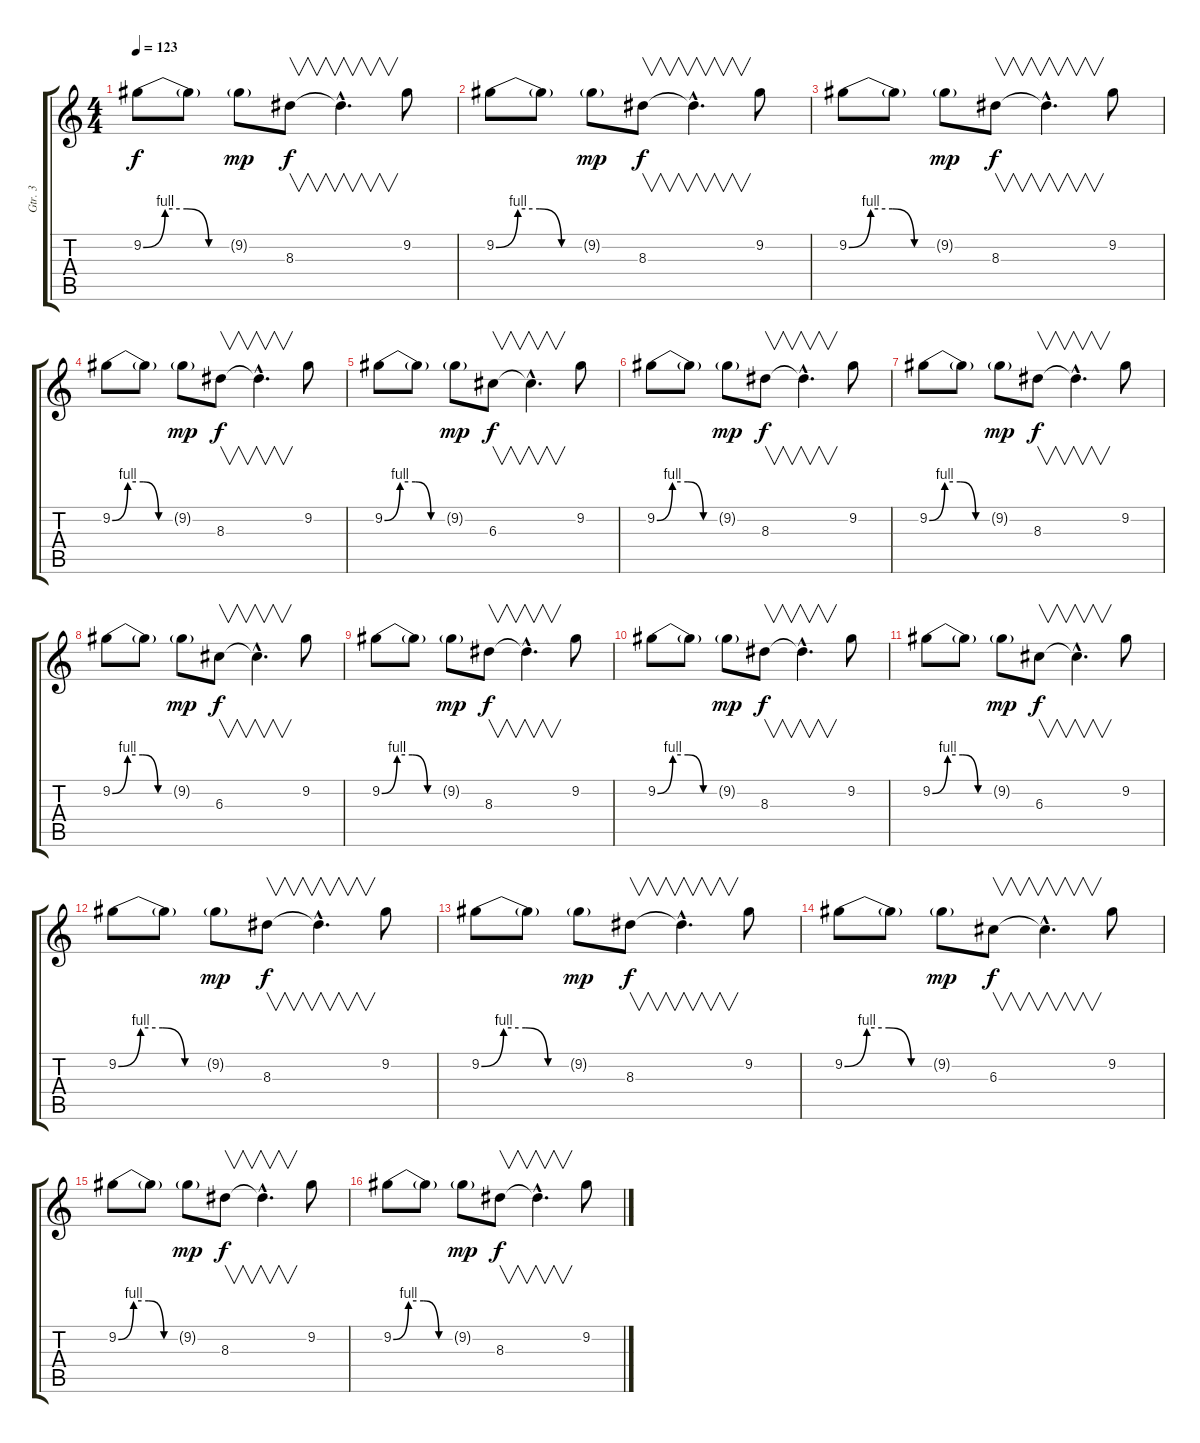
\track ("Gtr. 3" "Gtr. 3") {instrument distortionguitar}
\staff {score tabs}
\tuning (E4 B3 G3 D3 A2 E2) {hide}
\ts (4 4)
\tempo 123
\clef g2
\ks c
9.2{be (custom 0 0 15 4 30 4 45 0 60 0)}.8{dy f} 9.2{t}.8 9.2{g}.8{dy mp} 8.3.8{v dy f} 8.3{hac t}.4{v d} 9.2.8 |
9.2{be (custom 0 0 15 4 30 4 45 0 60 0)}.8 9.2{t}.8 9.2{g}.8{dy mp} 8.3.8{v dy f} 8.3{hac t}.4{v d} 9.2.8 |
9.2{be (custom 0 0 15 4 30 4 45 0 60 0)}.8 9.2{t}.8 9.2{g}.8{dy mp} 8.3.8{v dy f} 8.3{hac t}.4{v d} 9.2.8 |
9.2{be (custom 0 0 15 4 30 4 45 0 60 0)}.8 9.2{t}.8 9.2{g}.8{dy mp} 8.3.8{v dy f} 8.3{hac t}.4{v d} 9.2.8 |
9.2{be (custom 0 0 15 4 30 4 45 0 60 0)}.8 9.2{t}.8 9.2{g}.8{dy mp} 6.3.8{v dy f} 6.3{hac t}.4{v d} 9.2.8 |
9.2{be (custom 0 0 15 4 30 4 45 0 60 0)}.8 9.2{t}.8 9.2{g}.8{dy mp} 8.3.8{v dy f} 8.3{hac t}.4{v d} 9.2.8 |
9.2{be (custom 0 0 15 4 30 4 45 0 60 0)}.8 9.2{t}.8 9.2{g}.8{dy mp} 8.3.8{v dy f} 8.3{hac t}.4{v d} 9.2.8 |
9.2{be (custom 0 0 15 4 30 4 45 0 60 0)}.8 9.2{t}.8 9.2{g}.8{dy mp} 6.3.8{v dy f} 6.3{hac t}.4{v d} 9.2.8 |
9.2{be (custom 0 0 15 4 30 4 45 0 60 0)}.8 9.2{t}.8 9.2{g}.8{dy mp} 8.3.8{v dy f} 8.3{hac t}.4{v d} 9.2.8 |
9.2{be (custom 0 0 15 4 30 4 45 0 60 0)}.8 9.2{t}.8 9.2{g}.8{dy mp} 8.3.8{v dy f} 8.3{hac t}.4{v d} 9.2.8 |
9.2{be (custom 0 0 15 4 30 4 45 0 60 0)}.8 9.2{t}.8 9.2{g}.8{dy mp} 6.3.8{v dy f} 6.3{hac t}.4{v d} 9.2.8 |
9.2{be (custom 0 0 15 4 30 4 45 0 60 0)}.8 9.2{t}.8 9.2{g}.8{dy mp} 8.3.8{v dy f} 8.3{hac t}.4{v d} 9.2.8 |
9.2{be (custom 0 0 15 4 30 4 45 0 60 0)}.8 9.2{t}.8 9.2{g}.8{dy mp} 8.3.8{v dy f} 8.3{hac t}.4{v d} 9.2.8 |
9.2{be (custom 0 0 15 4 30 4 45 0 60 0)}.8 9.2{t}.8 9.2{g}.8{dy mp} 6.3.8{v dy f} 6.3{hac t}.4{v d} 9.2.8 |
9.2{be (custom 0 0 15 4 30 4 45 0 60 0)}.8 9.2{t}.8 9.2{g}.8{dy mp} 8.3.8{v dy f} 8.3{hac t}.4{v d} 9.2.8 |
9.2{be (custom 0 0 15 4 30 4 45 0 60 0)}.8 9.2{t}.8 9.2{g}.8{dy mp} 8.3.8{v dy f} 8.3{hac t}.4{v d} 9.2.8
